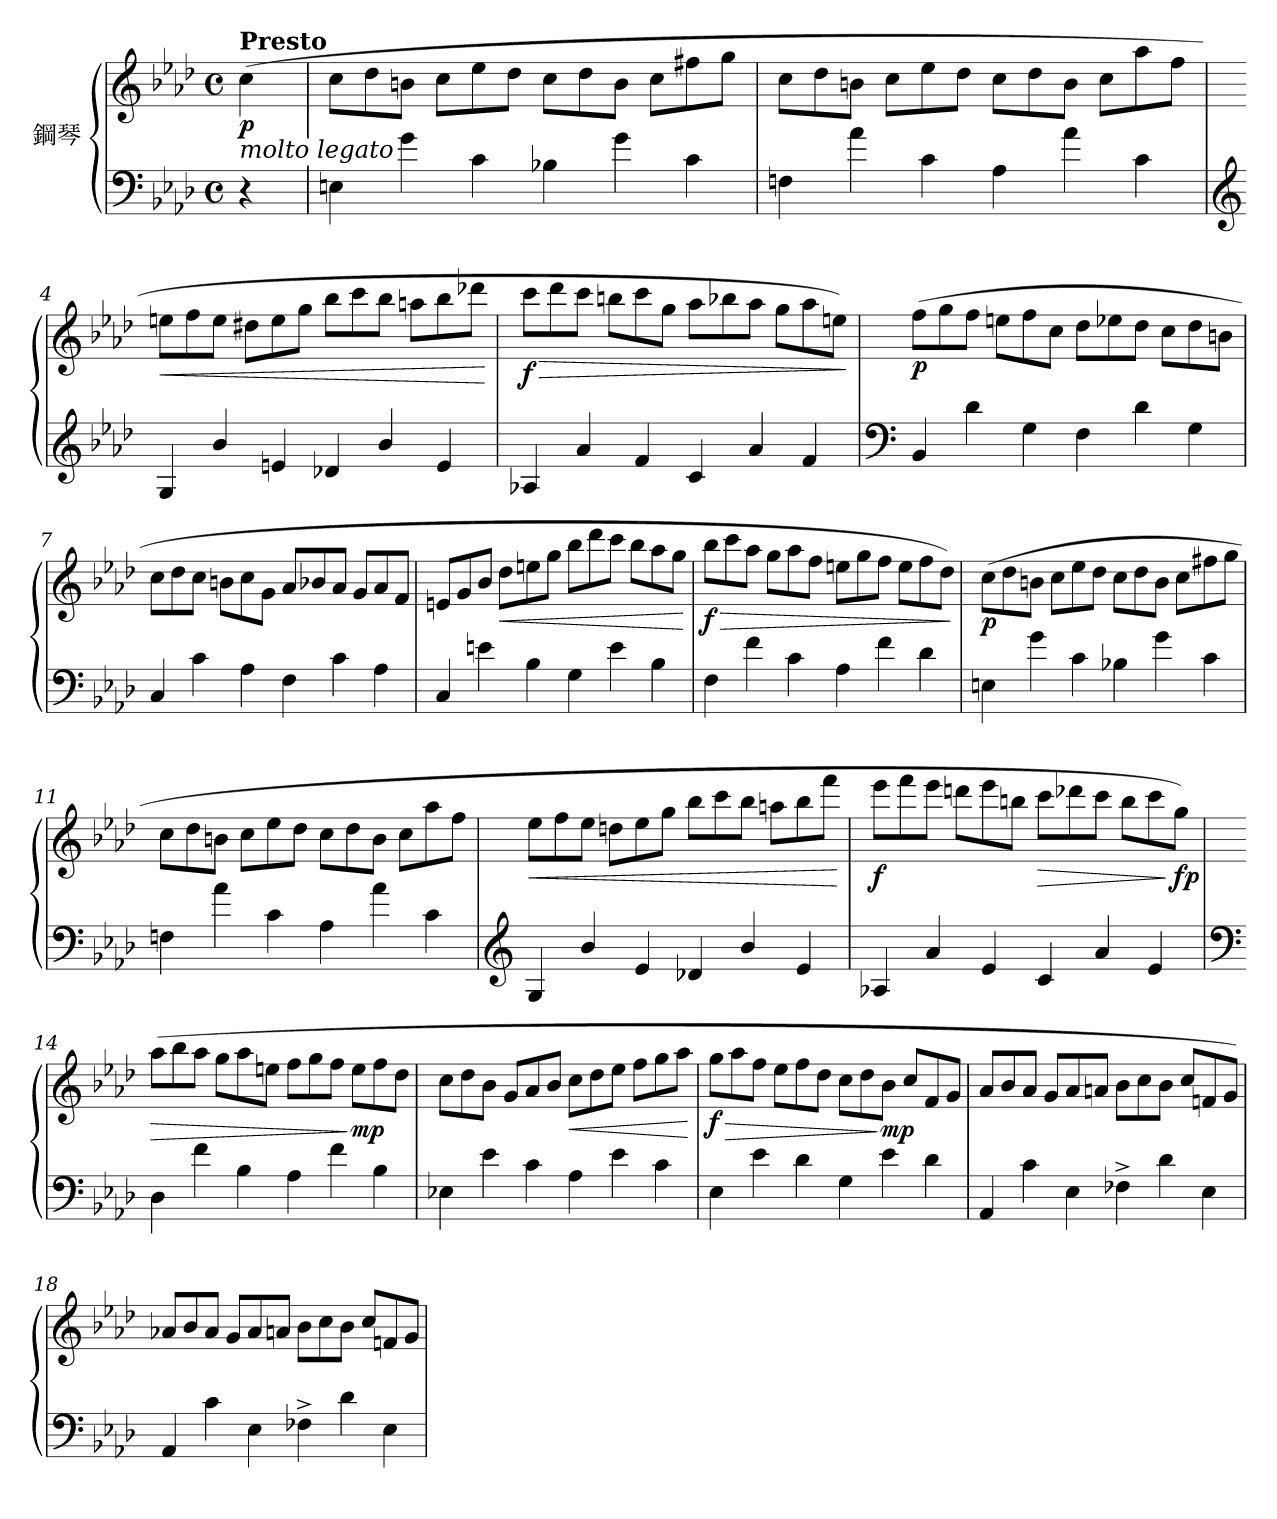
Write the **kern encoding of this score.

**kern	**kern	**dynam
*part1	*part1	*part1
*staff2	*staff1	*staff1/2
*I"鋼琴	*	*
*clefF4	*clefG2	*
*k[b-e-a-d-]	*k[b-e-a-d-]	*
*M4/4	*M4/4	*
*met(c)	*met(c)	*
*MM120	*MM120	*
=1	=1	=1
!	!LO:TX:b:i:t=molto legato	!
!	!LO:TX:a:B:t=Presto	!
!	!	!LO:DY:b
4r	(>4cc\	p
=2	=2	=2
*Xtuplet	*Xtuplet	*
*	*MM224	*
6En\	12cc\L	.
.	12dd-\	.
6g\	12bn\J	.
.	12cc\L	.
6c\	12ee-\	.
.	12dd-\J	.
6B-X\	12cc\L	.
.	12dd-\	.
6g\	12b\J	.
.	12cc\L	.
6c\	12ff#X\	.
.	12gg\J	.
=3	=3	=3
6Fn\	12cc\L	.
.	12dd-\	.
6a-\	12bn\J	.
.	12cc\L	.
6c\	12ee-\	.
.	12dd-\J	.
6A-\	12cc\L	.
.	12dd-\	.
6a-\	12b\J	.
.	12cc\L	.
6c\	12aa-\	.
.	12ff\J	.
=4	=4	=4
*clefG2	*	*
!	!	!LO:HP:b
6G/	12een\L	<
.	12ff\	.
6b-/	12ee\J	.
.	12dd#X\L	.
6en/	12ee\	.
.	12gg\J	.
6d-X/	12bb-\L	.
.	12ccc\	.
6b-/	12bb-\J	.
.	12aan\L	.
6e/	12bb-\	.
.	12ddd-X\J	.
.	.	[
!!LO:LB:g=z
=5	=5	=5
!	!	!LO:HP:b
!	!	!LO:DY:n=1:b
6A-X/	12ccc\L	> f
.	12ddd-\	.
6a-/	12ccc\J	.
.	12bbn\L	.
6f/	12ccc\	.
.	12gg\J	.
6c/	12aa-\L	.
.	12bb-X\	.
6a-/	12aa-\J	.
.	12gg\L	.
6f/	12aa-\	.
.	12een\J)	.
.	.	]
=6	=6	=6
*clefF4	*	*
!	!	!LO:DY:b
6BB-/	(>12ff\L	p
.	12gg\	.
6d-\	12ff\J	.
.	12een\L	.
6G\	12ff\	.
.	12cc\J	.
6F\	12dd-\L	.
.	12ee-X\	.
6d-\	12dd-\J	.
.	12cc\L	.
6G\	12dd-\	.
.	12bn\J	.
=7	=7	=7
6C/	12cc\L	.
.	12dd-\	.
6c\	12cc\J	.
.	12bn\L	.
6A-\	12cc\	.
.	12g\J	.
6F\	12a-/L	.
.	12b-X/	.
6c\	12a-/J	.
.	12g/L	.
6A-\	12a-/	.
.	12f/J	.
!!LO:LB:g=z
=8	=8	=8
6C/	12en/L	.
.	12g/	.
6en\	12b-/J	.
!	!	!LO:HP:b
.	12dd-\L	<
6B-\	12een\	.
.	12gg\J	.
6G\	12bb-\L	.
.	12ddd-\	.
6e\	12ccc\J	.
.	12bb-\L	.
6B-\	12aa-\	.
.	12gg\J	.
.	.	[
=9	=9	=9
!	!	!LO:HP:b
!	!	!LO:DY:n=1:b
6F\	12bb-\L	> f
.	12ccc\	.
6f\	12aa-\J	.
.	12gg\L	.
6c\	12aa-\	.
.	12ff\J	.
6A-\	12een\L	.
.	12gg\	.
6f\	12ff\J	.
.	12ee\L	.
6d-\	12ff\	.
.	12dd-\J)	.
.	.	]
=10	=10	=10
!	!	!LO:DY:b
6En\	(>12cc\L	p
.	12dd-\	.
6g\	12bn\J	.
.	12cc\L	.
6c\	12ee-\	.
.	12dd-\J	.
6B-X\	12cc\L	.
.	12dd-\	.
6g\	12b\J	.
.	12cc\L	.
6c\	12ff#X\	.
.	12gg\J	.
!!LO:LB:g=z
=11	=11	=11
6Fn\	12cc\L	.
.	12dd-\	.
6a-\	12bn\J	.
.	12cc\L	.
6c\	12ee-\	.
.	12dd-\J	.
6A-\	12cc\L	.
.	12dd-\	.
6a-\	12b\J	.
.	12cc\L	.
6c\	12aa-\	.
.	12ff\J	.
=12	=12	=12
*clefG2	*	*
!	!	!LO:HP:b
6G/	12ee-\L	<
.	12ff\	.
6b-/	12ee-\J	.
.	12ddn\L	.
6e-/	12ee-\	.
.	12gg\J	.
6d-X/	12bb-\L	.
.	12ccc\	.
6b-/	12bb-\J	.
.	12aan\L	.
6e-/	12bb-\	.
.	12fff\J	.
.	.	[
=13	=13	=13
!	!	!LO:DY:b
6A-X/	12eee-\L	f
.	12fff\	.
6a-/	12eee-\J	.
.	12dddn\L	.
6e-/	12eee-\	.
.	12bbn\J	.
!	!	!LO:HP:b
6c/	12ccc\L	>
.	12ddd-X\	.
6a-/	12ccc\J	.
.	12bb\L	.
6e-/	12ccc\	.
!	!	!LO:DY:n=1:b
.	12gg\J)	] fp
!!LO:LB:g=z
=14	=14	=14
*clefF4	*	*
!	!	!LO:HP:b
6D-\	(>12aa-\L	>
.	12bb-\	.
6f\	12aa-\J	.
.	12gg\L	.
6B-\	12aa-\	.
.	12een\J	.
6A-\	12ff\L	.
.	12gg\	.
6f\	12ff\J	.
!	!	!LO:DY:n=1:b
.	12ee\L	] mp
6B-\	12ff\	.
.	12dd-\J	.
=15	=15	=15
6E-X\	12cc\L	.
.	12dd-\	.
6e-\	12b-\J	.
.	12g/L	.
6c\	12a-/	.
.	12b-/J	.
!	!	!LO:HP:b
6A-\	12cc\L	<
.	12dd-\	.
6e-\	12ee-\J	.
.	12ff\L	.
6c\	12gg\	.
.	12aa-\J	.
.	.	[
=16	=16	=16
!	!	!LO:HP:b
!	!	!LO:DY:n=1:b
6E-\	12gg\L	> f
.	12aa-\	.
6e-\	12ff\J	.
.	12ee-\L	.
6d-\	12ff\	.
.	12dd-\J	.
6G\	12cc\L	.
.	12dd-\	.
!	!	!LO:DY:n=2:b
6e-\	12b-\J	] mp
.	12cc/L	.
6d-\	12f/	.
.	12g/J	.
!!LO:LB:g=z
=17	=17	=17
6AA-/	12a-/L	.
.	12b-/	.
6c\	12a-/J	.
.	12g/L	.
6E-\	12a-/	.
.	12an/J	.
6F-X^\	12b-\L	.
.	12cc\	.
6d-\	12b-\J	.
.	12cc/L	.
6E-\	12fn/	.
.	12g/J)	.
=18	=18	=18
6AA-/	12a-X/L	.
.	12b-/	.
6c\	12a-/J	.
.	12g/L	.
6E-\	12a-/	.
.	12an/J	.
6F-X^\	12b-\L	.
.	12cc\	.
6d-\	12b-\J	.
.	12cc/L	.
6E-\	12fn/	.
.	12g/J	.
=	=	=
*-	*-	*-
